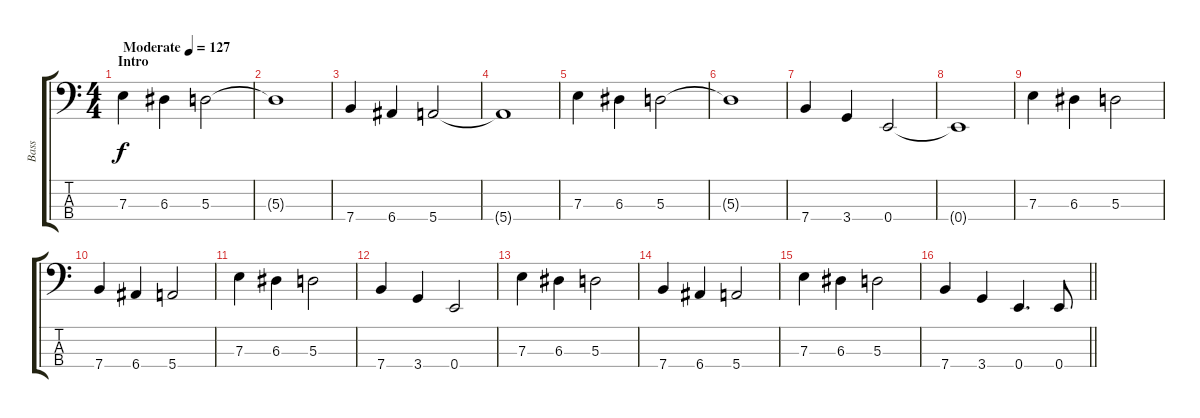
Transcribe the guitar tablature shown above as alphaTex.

\track ("Bass" "Bass") {instrument electricbassfinger}
\staff {score tabs}
\tuning (G2 D2 A1 E1) {hide}
\ts (4 4)
\section ("" "Intro")
\tempo (127 "Moderate")
\clef f4
\ks c
7.3.4{dy f instrument electricbassfinger} 6.3.4 5.3.2 |
5.3{t}.1 |
7.4.4 6.4.4 5.4.2 |
5.4{t}.1 |
7.3.4 6.3.4 5.3.2 |
5.3{t}.1 |
7.4.4 3.4.4 0.4.2 |
0.4{t}.1 |
7.3.4 6.3.4 5.3.2 |
7.4.4 6.4.4 5.4.2 |
7.3.4 6.3.4 5.3.2 |
7.4.4 3.4.4 0.4.2 |
7.3.4 6.3.4 5.3.2 |
7.4.4 6.4.4 5.4.2 |
7.3.4 6.3.4 5.3.2 |
\barLineRight lightlight
7.4.4 3.4.4 0.4.4{d} 0.4.8
